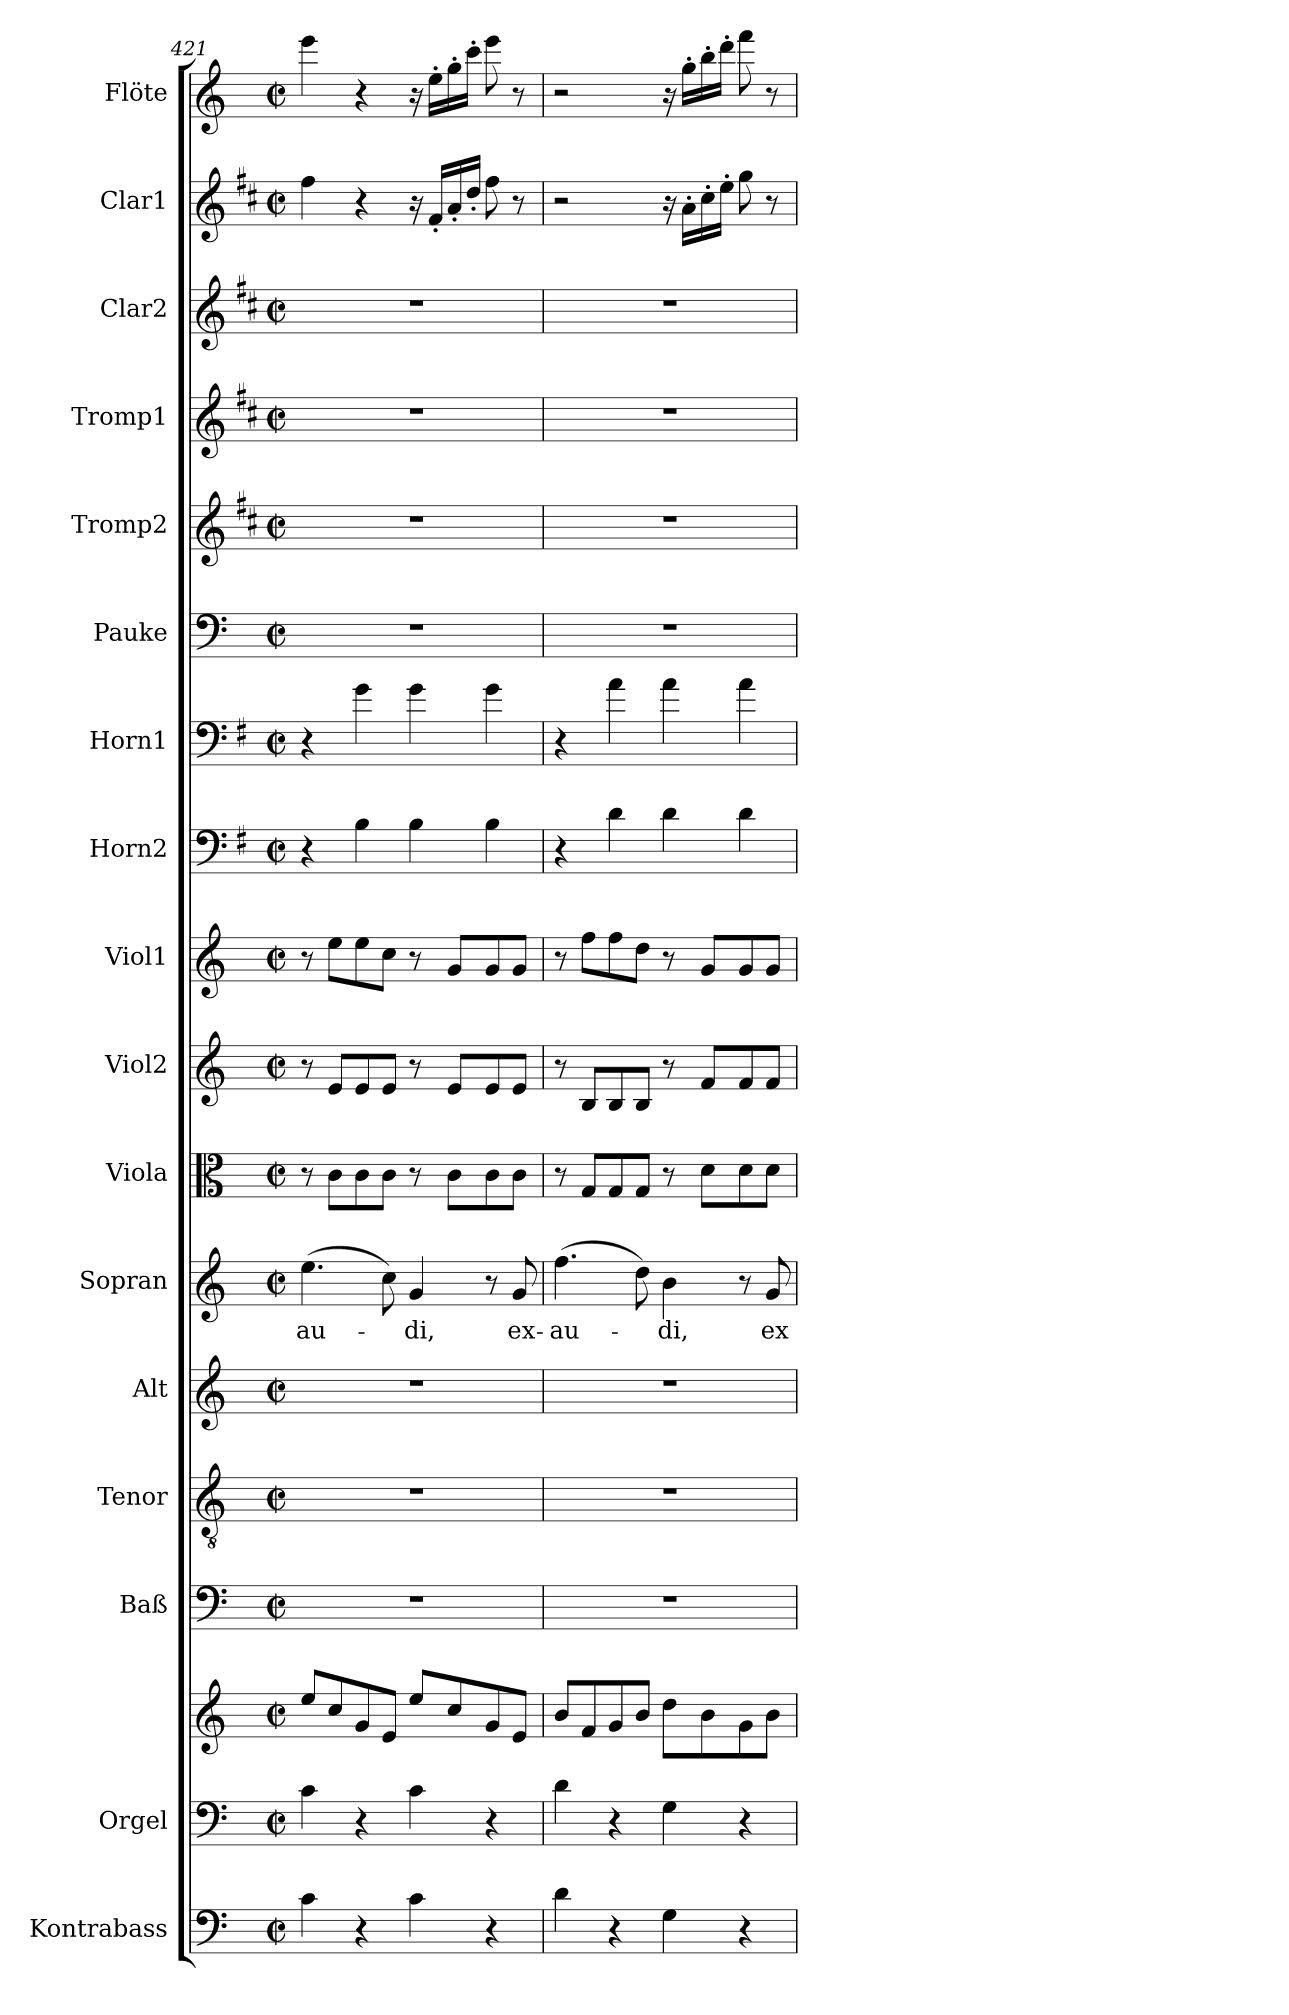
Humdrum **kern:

**kern	**kern	**kern	**kern	**kern	**kern	**kern	**text	**kern	**kern	**kern	**kern	**kern	**kern	**kern	**kern	**kern	**kern	**kern
*part17	*part16	*part16	*part15	*part14	*part13	*part12	*part12	*part11	*part10	*part9	*part8	*part7	*part6	*part5	*part4	*part3	*part2	*part1
*staff18	*staff17	*staff16	*staff15	*staff14	*staff13	*staff12	*staff12	*staff11	*staff10	*staff9	*staff8	*staff7	*staff6	*staff5	*staff4	*staff3	*staff2	*staff1
*I"Kontrabass	*I"Orgel	*	*I"Baß	*I"Tenor	*I"Alt	*I"Sopran	*	*I"Viola	*I"Viol2	*I"Viol1	*I"Horn2	*I"Horn1	*I"Pauke	*I"Tromp2	*I"Tromp1	*I"Clar2	*I"Clar1	*I"Flöte
*I'Kb	*	*	*I'B	*I'T	*I'A	*I'S	*	*I'Vla	*I'Vl2	*I'Vl1	*I'Hr2	*I'Hr1	*I'Pk	*I'Tr2	*I'Tr1	*I'Cl2	*I'Cl1	*I'Fl
*clefF4	*clefF4	*clefG2	*clefF4	*clefGv2	*clefG2	*clefG2	*	*clefC3	*clefG2	*clefG2	*clefF4	*clefF4	*clefF4	*clefG2	*clefG2	*clefG2	*clefG2	*clefG2
*ITrd7c12	*	*	*	*	*	*	*	*	*	*	*ITrd4c7	*ITrd4c7	*	*ITrd1c2	*ITrd1c2	*ITrd1c2	*ITrd1c2	*
*k[]	*k[]	*k[]	*k[]	*k[]	*k[]	*k[]	*	*k[]	*k[]	*k[]	*k[]	*k[]	*k[]	*k[]	*k[]	*k[]	*k[]	*k[]
*C:	*C:	*C:	*C:	*C:	*C:	*C:	*	*C:	*C:	*C:	*C:	*C:	*C:	*C:	*C:	*C:	*C:	*C:
*M2/2	*M2/2	*M2/2	*M2/2	*M2/2	*M2/2	*M2/2	*	*M2/2	*M2/2	*M2/2	*M2/2	*M2/2	*M2/2	*M2/2	*M2/2	*M2/2	*M2/2	*M2/2
*met(c|)	*met(c|)	*met(c|)	*met(c|)	*met(c|)	*met(c|)	*met(c|)	*	*met(c|)	*met(c|)	*met(c|)	*met(c|)	*met(c|)	*met(c|)	*met(c|)	*met(c|)	*met(c|)	*met(c|)	*met(c|)
=421	=421	=421	=421	=421	=421	=421	=421	=421	=421	=421	=421	=421	=421	=421	=421	=421	=421	=421
!	!	!	!	!	!	!	!LO:LY:b	!	!	!	!	!	!	!	!	!	!	!
4C\	4c\	8ee/L	1r	1r	1r	(>4.ee\	-au-	8r	8r	8r	4r	4r	1r	1r	1r	1r	4ee\	4eee\
.	.	8cc/	.	.	.	.	.	8c\L	8e/L	8ee\L	.	.	.	.	.	.	.	.
4r	4r	8g/	.	.	.	.	.	8c\	8e/	8ee\	4E\	4c\	.	.	.	.	4r	4r
.	.	8e/J	.	.	.	8cc\)	.	8c\J	8e/J	8cc\J	.	.	.	.	.	.	.	.
!	!	!	!	!	!	!	!LO:LY:b	!	!	!	!	!	!	!	!	!	!	!
4C\	4c\	8ee/L	.	.	.	4g/	-di,	8r	8r	8r	4E\	4c\	.	.	.	.	16r	16r
.	.	.	.	.	.	.	.	.	.	.	.	.	.	.	.	.	16e'</LL	16ee'>\LL
.	.	8cc/	.	.	.	.	.	8c\L	8e/L	8g/L	.	.	.	.	.	.	16g'</	16gg'>\
.	.	.	.	.	.	.	.	.	.	.	.	.	.	.	.	.	16cc'</JJ	16ccc'>\JJ
4r	4r	8g/	.	.	.	8r	.	8c\	8e/	8g/	4E\	4c\	.	.	.	.	8ee\	8eee\
!	!	!	!	!	!	!	!LO:LY:b	!	!	!	!	!	!	!	!	!	!	!
.	.	8e/J	.	.	.	8g/	ex-	8c\J	8e/J	8g/J	.	.	.	.	.	.	8r	8r
!!LO:PB:g=z
=422	=422	=422	=422	=422	=422	=422	=422	=422	=422	=422	=422	=422	=422	=422	=422	=422	=422	=422
!	!	!	!	!	!	!	!LO:LY:b	!	!	!	!	!	!	!	!	!	!	!
4D\	4d\	8b/L	1r	1r	1r	(>4.ff\	-au-	8r	8r	8r	4r	4r	1r	1r	1r	1r	2r	2r
.	.	8f/	.	.	.	.	.	8G/L	8B/L	8ff\L	.	.	.	.	.	.	.	.
4r	4r	8g/	.	.	.	.	.	8G/	8B/	8ff\	4G\	4d\	.	.	.	.	.	.
.	.	8b/J	.	.	.	8dd\)	.	8G/J	8B/J	8dd\J	.	.	.	.	.	.	.	.
!	!	!	!	!	!	!	!LO:LY:b	!	!	!	!	!	!	!	!	!	!	!
4GG\	4G\	8dd\L	.	.	.	4b\	-di,	8r	8r	8r	4G\	4d\	.	.	.	.	16r	16r
.	.	.	.	.	.	.	.	.	.	.	.	.	.	.	.	.	16g'>\LL	16gg'>\LL
.	.	8b\	.	.	.	.	.	8d\L	8f/L	8g/L	.	.	.	.	.	.	16b'>\	16bb'>\
.	.	.	.	.	.	.	.	.	.	.	.	.	.	.	.	.	16dd'>\JJ	16ddd'>\JJ
4r	4r	8g\	.	.	.	8r	.	8d\	8f/	8g/	4G\	4d\	.	.	.	.	8ff\	8fff\
!	!	!	!	!	!	!	!LO:LY:b	!	!	!	!	!	!	!	!	!	!	!
.	.	8b\J	.	.	.	8g/	ex-	8d\J	8f/J	8g/J	.	.	.	.	.	.	8r	8r
=	=	=	=	=	=	=	=	=	=	=	=	=	=	=	=	=	=	=
*-	*-	*-	*-	*-	*-	*-	*-	*-	*-	*-	*-	*-	*-	*-	*-	*-	*-	*-
